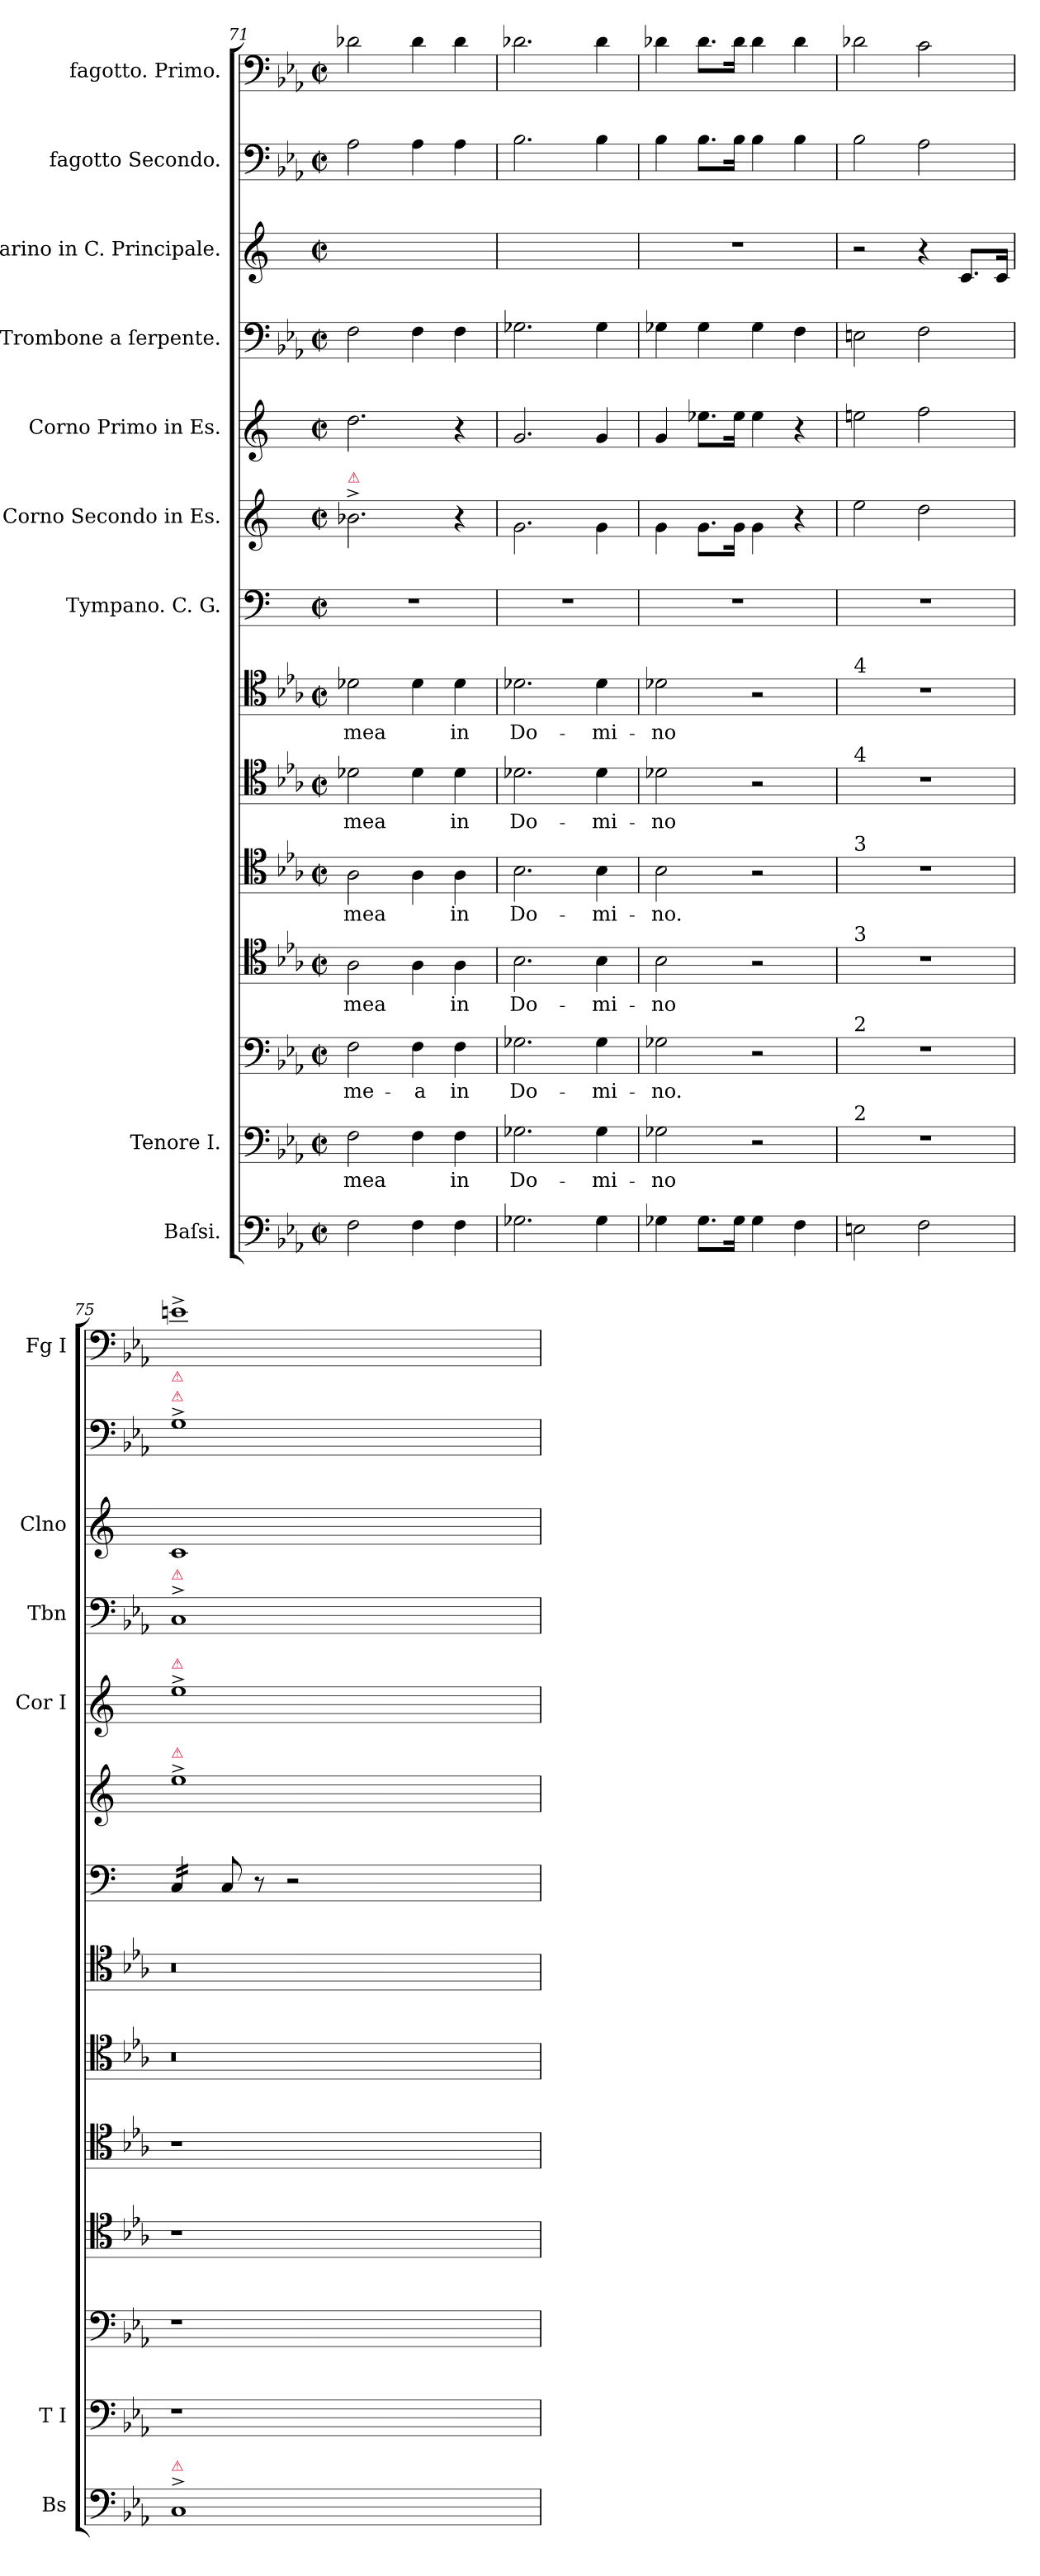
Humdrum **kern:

**kern	**kern	**text	**kern	**text	**kern	**text	**kern	**text	**kern	**text	**kern	**text	**kern	**kern	**kern	**kern	**kern	**kern	**kern
*part9	*part8	*part8	*part8	*part8	*part8	*part8	*part8	*part8	*part8	*part8	*part8	*part8	*part7	*part6	*part5	*part4	*part3	*part2	*part1
*staff14	*staff13	*staff13	*staff12	*staff12	*staff11	*staff11	*staff10	*staff10	*staff9	*staff9	*staff8	*staff8	*staff7	*staff6	*staff5	*staff4	*staff3	*staff2	*staff1
*I"Baſsi.	*I"Tenore I.	*	*	*	*	*	*	*	*	*	*	*	*I"Tympano. C. G.	*I"Corno Secondo in Es.	*I"Corno Primo in Es.	*I"Trombone a ſerpente.	*I"Clarino in C. Principale.	*I"fagotto Secondo.	*I"fagotto. Primo.
*I'Bs	*I'T I	*	*	*	*	*	*	*	*	*	*	*	*	*	*I'Cor I	*I'Tbn	*I'Clno	*	*I'Fg I
*clefF4	*clefF4	*	*clefF4	*	*clefC4	*	*clefC4	*	*clefC4	*	*clefC4	*	*clefF4	*clefG2	*clefG2	*clefF4	*clefG2	*clefF4	*clefF4
*	*	*	*	*	*	*	*	*	*	*	*	*	*	*ITrd5c9	*ITrd5c9	*	*	*	*
*k[b-e-a-]	*k[b-e-a-]	*	*k[b-e-a-]	*	*k[b-e-a-]	*	*k[b-e-a-]	*	*k[b-e-a-]	*	*k[b-e-a-]	*	*k[]	*k[b-e-a-]	*k[b-e-a-]	*k[b-e-a-]	*k[]	*k[b-e-a-]	*k[b-e-a-]
*c:	*c:	*	*c:	*	*c:	*	*c:	*	*c:	*	*c:	*	*	*c:	*c:	*c:	*	*c:	*c:
*M2/2	*M2/2	*	*M2/2	*	*M2/2	*	*M2/2	*	*M2/2	*	*M2/2	*	*M2/2	*M2/2	*M2/2	*M2/2	*M2/2	*M2/2	*M2/2
*met(c|)	*met(c|)	*	*met(c|)	*	*met(c|)	*	*met(c|)	*	*met(c|)	*	*met(c|)	*	*met(c|)	*met(c|)	*met(c|)	*met(c|)	*met(c|)	*met(c|)	*met(c|)
=71	=71	=71	=71	=71	=71	=71	=71	=71	=71	=71	=71	=71	=71	=71	=71	=71	=71	=71	=71
!	!	!	!	!	!	!	!	!	!	!	!	!	!	!LO:TX:a:color=crimson:t=⚠	!	!	!	!	!
2F\	2F\	mea	2F\	me-	2A-\	mea	2A-\	mea	2d-X\	mea	2d-X\	mea	1r	2.d-X^\	2.f\	2F\	1ryy	2A-\	2d-X\
4F\	4F\	.	4F\	-a	4A-\	.	4A-\	.	4d-\	.	4d-\	.	.	.	.	4F\	.	4A-\	4d-\
4F\	4F\	in	4F\	in	4A-\	in	4A-\	in	4d-\	in	4d-\	in	.	4r	4r	4F\	.	4A-\	4d-\
=72	=72	=72	=72	=72	=72	=72	=72	=72	=72	=72	=72	=72	=72	=72	=72	=72	=72	=72	=72
2.G-X\	2.G-X\	Do-	2.G-X\	Do-	2.B-\	Do-	2.B-\	Do-	2.d-X\	Do-	2.d-X\	Do-	1r	2.B-\	2.B-/	2.G-X\	1ryy	2.B-\	2.d-X\
4G-\	4G-\	-mi-	4G-\	-mi-	4B-\	-mi-	4B-\	-mi-	4d-\	-mi-	4d-\	-mi-	.	4B-\	4B-/	4G-\	.	4B-\	4d-\
=73	=73	=73	=73	=73	=73	=73	=73	=73	=73	=73	=73	=73	=73	=73	=73	=73	=73	=73	=73
4G-X\	2G-X\	-no	2G-X\	-no.	2B-\	-no	2B-\	-no.	2d-X\	-no	2d-X\	-no	1r	4B-\	4B-/	4G-X\	1r	4B-\	4d-X\
8.G-\L	.	.	.	.	.	.	.	.	.	.	.	.	.	8.B-\L	8.g-X\L	4G-\	.	8.B-\L	8.d-\L
16G-\Jk	.	.	.	.	.	.	.	.	.	.	.	.	.	16B-\Jk	16g-\Jk	.	.	16B-\Jk	16d-\Jk
4G-\	2r	.	2r	.	2r	.	2r	.	2r	.	2r	.	.	4B-\	4g-\	4G-\	.	4B-\	4d-\
4F\	.	.	.	.	.	.	.	.	.	.	.	.	.	4r	4r	4F\	.	4B-\	4d-\
=74	=74	=74	=74	=74	=74	=74	=74	=74	=74	=74	=74	=74	=74	=74	=74	=74	=74	=74	=74
!	!	!	!	!	!	!	!	!	!	!	!LO:TX:a:t=4	!	!	!	!	!	!	!	!
!	!	!	!	!	!	!	!	!	!LO:TX:a:t=4	!	!	!	!	!	!	!	!	!	!
!	!	!	!	!	!	!	!LO:TX:a:t=3	!	!	!	!	!	!	!	!	!	!	!	!
!	!	!	!	!	!LO:TX:a:t=3	!	!	!	!	!	!	!	!	!	!	!	!	!	!
!	!	!	!LO:TX:a:t=2	!	!	!	!	!	!	!	!	!	!	!	!	!	!	!	!
!	!LO:TX:a:t=2	!	!	!	!	!	!	!	!	!	!	!	!	!	!	!	!	!	!
2En\	1r	.	1r	.	1r	.	1r	.	1r	.	1r	.	1r	2g\	2gn\	2En\	2r	2B-\	2d-X\
2F\	.	.	.	.	.	.	.	.	.	.	.	.	.	2f\	2a-	2F\	4r	2A-\	2c\
.	.	.	.	.	.	.	.	.	.	.	.	.	.	.	.	.	8.c/L	.	.
.	.	.	.	.	.	.	.	.	.	.	.	.	.	.	.	.	16c/Jk	.	.
=75	=75	=75	=75	=75	=75	=75	=75	=75	=75	=75	=75	=75	=75	=75	=75	=75	=75	=75	=75
!	!	!	!	!	!	!	!	!	!	!	!	!	!	!	!	!	!	!	!LO:TX:b:color=crimson:t=⚠
!	!	!	!	!	!	!	!	!	!	!	!	!	!	!	!	!	!	!LO:TX:a:color=crimson:t=⚠	!
!	!	!	!	!	!	!	!	!	!	!	!	!	!	!	!	!LO:TX:a:color=crimson:t=⚠	!	!	!
!	!	!	!	!	!	!	!	!	!	!	!	!	!	!	!LO:TX:a:color=crimson:t=⚠	!	!	!	!
!	!	!	!	!	!	!	!	!	!	!	!	!	!	!LO:TX:a:color=crimson:t=⚠	!	!	!	!	!
!LO:TX:a:color=crimson:t=⚠	!	!	!	!	!	!	!	!	!	!	!	!	!	!	!	!	!	!	!
*	*	*	*	*	*	*	*	*	*	*	*	*	*tremolo	*	*	*	*	*	*
1C^\	1r	.	1r	.	1r	.	1r	.	0.r	.	0.r	.	16C/LL	1g^\	1g^\	1C^\	1c/	1G^\	1en^<\
.	.	.	.	.	.	.	.	.	.	.	.	.	16C/	.	.	.	.	.	.
.	.	.	.	.	.	.	.	.	.	.	.	.	16C/	.	.	.	.	.	.
.	.	.	.	.	.	.	.	.	.	.	.	.	16C/JJ	.	.	.	.	.	.
*	*	*	*	*	*	*	*	*	*	*	*	*	*Xtremolo	*	*	*	*	*	*
.	.	.	.	.	.	.	.	.	.	.	.	.	8C/	.	.	.	.	.	.
.	.	.	.	.	.	.	.	.	.	.	.	.	8r	.	.	.	.	.	.
.	.	.	.	.	.	.	.	.	.	.	.	.	2r	.	.	.	.	.	.
0ryy	0ryy	.	0ryy	.	0ryy	.	0ryy	.	.	.	.	.	0ryy	0ryy	0ryy	0ryy	0ryy	0ryy	0ryy
=	=	=	=	=	=	=	=	=	=	=	=	=	=	=	=	=	=	=	=
*-	*-	*-	*-	*-	*-	*-	*-	*-	*-	*-	*-	*-	*-	*-	*-	*-	*-	*-	*-
